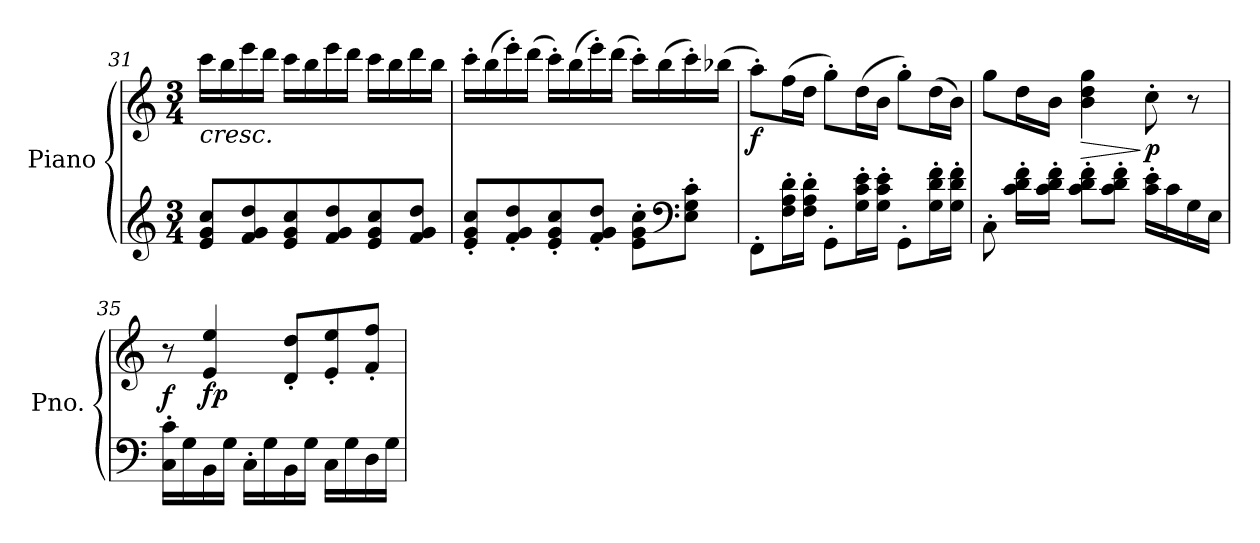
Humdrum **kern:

**kern	**kern	**dynam
*part1	*part1	*part1
*staff2	*staff1	*staff1/2
*I"Piano	*	*
*I'Pno.	*	*
*clefG2	*clefG2	*
*k[]	*k[]	*
*M3/4	*M3/4	*
=31	=31	=31
!	!LO:TX:b:i:t=cresc.	!
8e/ 8g/ 8cc/L	16ccc\LL	.
.	16bb\	.
8f/ 8g/ 8dd/	16eee\	.
.	16ddd\JJ	.
8e/ 8g/ 8cc/	16ccc\LL	.
.	16bb\	.
8f/ 8g/ 8dd/	16eee\	.
.	16ddd\JJ	.
8e/ 8g/ 8cc/	16ccc\LL	.
.	16bb\	.
8f/ 8g/ 8dd/J	16ddd\	.
.	16bb\JJ	.
!!LO:LB:g=z
=32	=32	=32
8e/' 8g/' 8cc/'L	16ccc'\LL	.
.	(>16bb\	.
8f/' 8g/' 8dd/'	16eee'\)	.
.	(>16ddd\JJ	.
8e/' 8g/' 8cc/'	16ccc'\LL)	.
.	(>16bb\	.
8f/' 8g/' 8dd/'J	16eee'\)	.
.	(>16ddd\JJ	.
8e\' 8g\' 8cc\'L	16ccc'\LL)	.
.	(>16bb\	.
*clefF4	*	*
8E\' 8G\' 8c\'J	16ccc'\)	.
.	(>16bb-X\JJ	.
=33	=33	=33
!	!	!LO:DY:b
8FF'\L	8aa'\L)	f
16F\' 16A\' 16d\'L	(>16ff\L	.
16F\' 16A\' 16d\'JJ	16dd\JJ	.
8GG'\L	8gg'\L)	.
16G\' 16c\' 16e\'L	(>16dd\L	.
16G\' 16c\' 16e\'JJ	16b\JJ	.
8GG'\L	8gg'\L)	.
16G\' 16d\' 16f\'L	(>16dd\L	.
16G\' 16d\' 16f\'JJ	16b\JJ)	.
=34	=34	=34
8C'\	8gg\L	.
16c\' 16d\' 16f\'LL	16dd\L	.
16c\' 16d\' 16f\'JJ	16b\JJ	.
!	!	!LO:HP:b
8c\' 8d\' 8f\'L	4b\ 4dd\ 4gg\	>
8c\' 8d\' 8f\'J	.	.
!	!	!LO:DY:n=1:b
16c\' 16e\'LL	8cc'\	] p
16c\	.	.
16G\	8r	.
16E\JJ	.	.
=35	=35	=35
!	!	!LO:DY:a=2
16C\' 16c\'LL	8r	f
16G\	.	.
!	!	!LO:DY:b
16BB\	4e/ 4ee/	fp
16G\JJ	.	.
16C'\LL	.	.
16G\	.	.
16BB\	8d/' 8dd/'L	.
16G\JJ	.	.
16C\LL	8e/' 8ee/'	.
16G\	.	.
16D\	8f/' 8ff/'J	.
16G\JJ	.	.
=	=	=
*-	*-	*-
